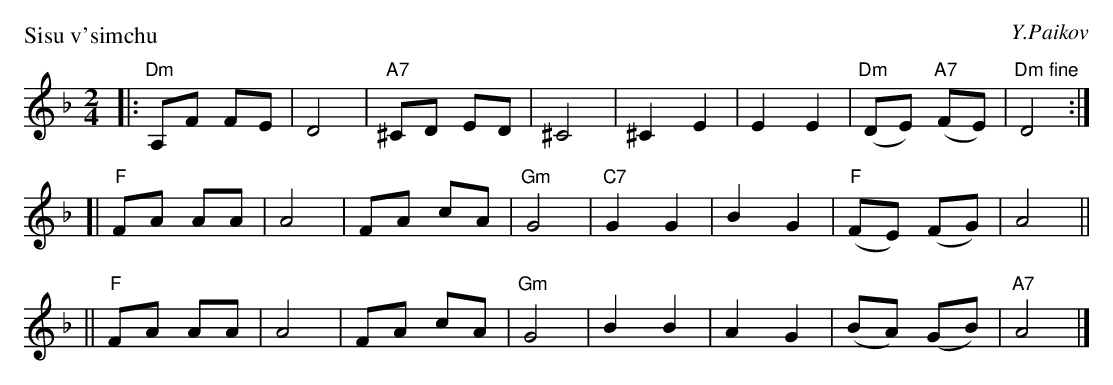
X:1
P: Sisu v'simchu
C: Y.Paikov
M: 2/4
L: 1/8
K: Dm
|: "Dm"A,F FE | D4 | "A7"^CD ED | ^C4 | ^C2 E2 | E2 E2 | "Dm"(DE) "A7"(FE) | "Dm fine"D4 :|
[| "F"FA AA | A4 | FA cA | "Gm"G4 | "C7"G2 G2 | B2 G2 | "F"(FE) (FG) |     A4 ||
|| "F"FA AA | A4 | FA cA | "Gm"G4 |     B2 B2 | A2 G2 |    (BA) (GB) | "A7"A4 |]
